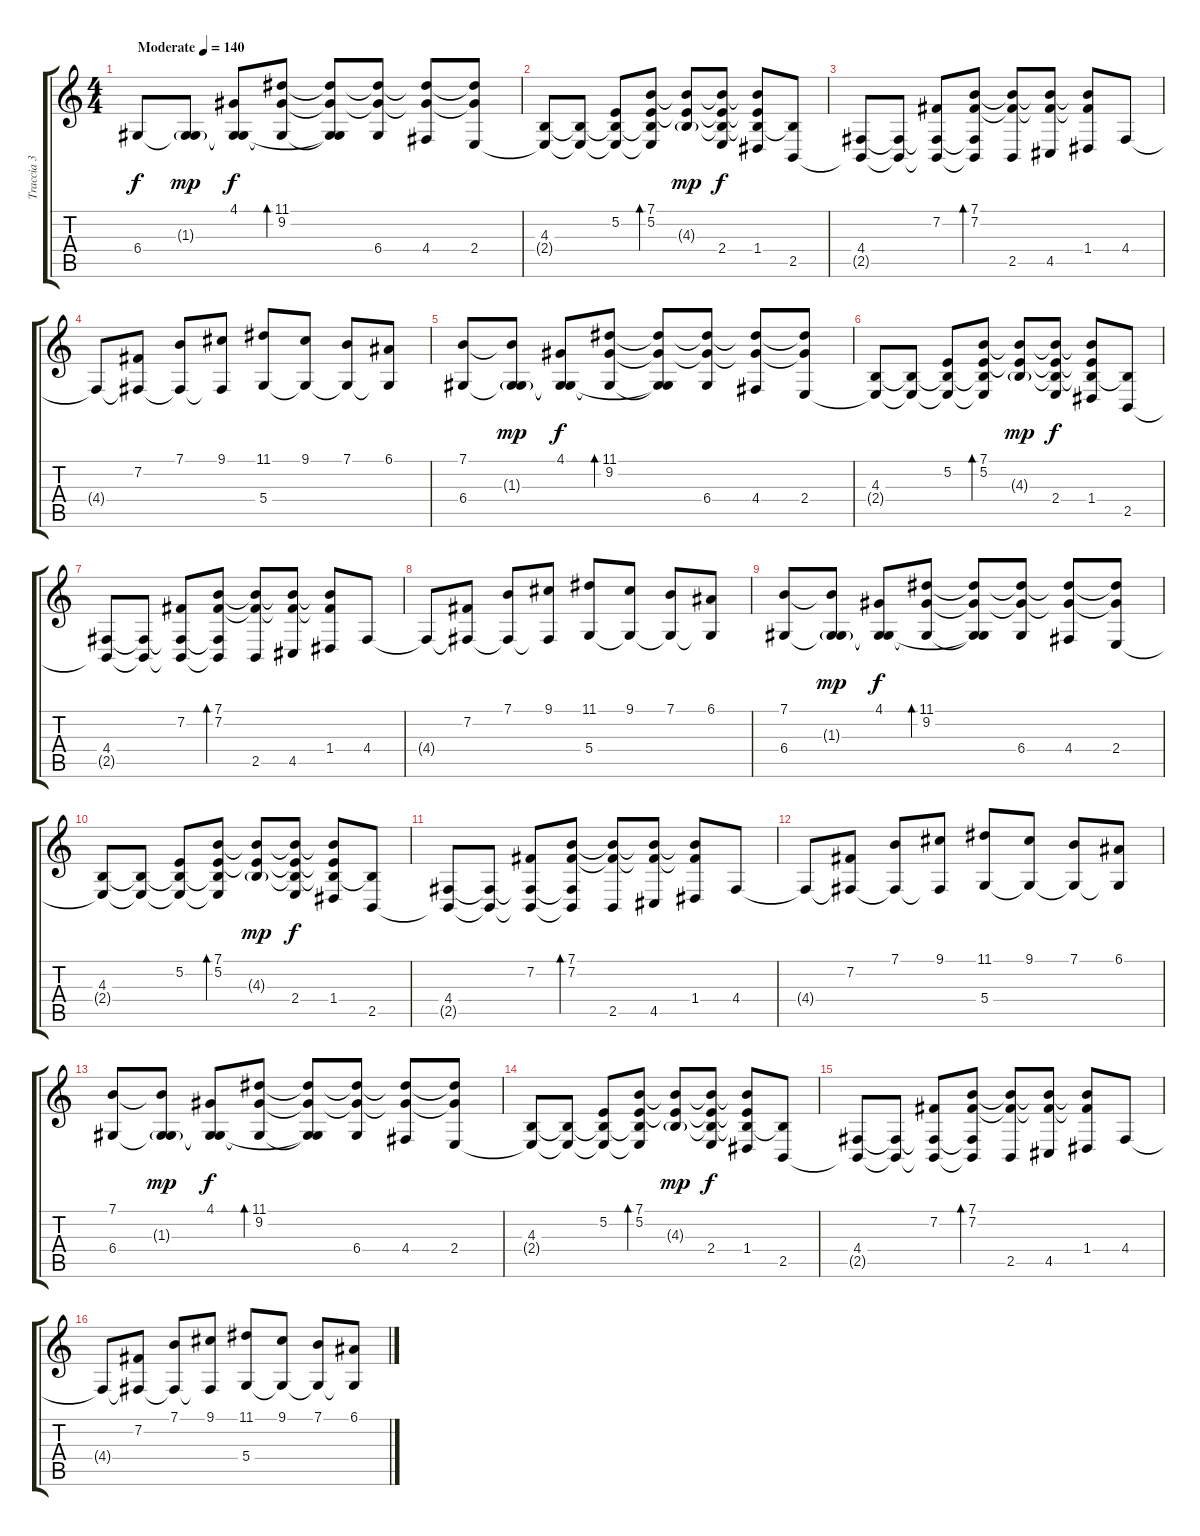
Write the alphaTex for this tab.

\track ("Traccia 3" "Traccia 3") {instrument brightacousticpiano}
\staff {score tabs}
\tuning (E4 B3 G3 D3 A2 E2) {hide}
\ts (4 4)
\tempo (140 "Moderate")
\clef g2
\ks c
6.4.8{dy f instrument brightacousticpiano} (1.3{g} 6.4{t}).8{dy mp} (4.1 1.3{t} 6.4{t}).8{dy f} (11.1 9.2 1.3{t}).8{bd 60} (11.1{t} 9.2{t} 1.3{t} 6.4{t}).8 (11.1{t} 9.2{t} 6.4).8 (11.1{t} 9.2{t} 4.4).8 (11.1{t} 9.2{t} 2.4).8 |
(4.3 2.4{t}).8 (4.3{t} 2.4{t}).8 (5.2 4.3{t} 2.4{t}).8 (7.1 5.2 4.3{t} 2.4{t}).8{bd 60} (7.1{t} 5.2{t} 4.3{g}).8{dy mp} (7.1{t} 5.2{t} 4.3{t} 2.4).8{dy f} (7.1{t} 5.2{t} 4.3{t} 1.4).8 (4.3{t} 2.5).8 |
(4.4 2.5{t}).8 (4.4{t} 2.5{t}).8 (7.2 4.4{t} 2.5{t}).8 (7.1 7.2 4.4{t} 2.5{t}).8{bd 60} (7.1{t} 7.2{t} 2.5).8 (7.1{t} 7.2{t} 4.5).8 (7.1{t} 7.2{t} 1.4).8 4.4.8 |
4.4{t}.8 (7.2 4.4{t}).8 (7.1 4.4{t}).8 (9.1 4.4{t}).8 (11.1 5.4).8 (9.1 5.4{t}).8 (7.1 5.4{t}).8 (6.1 5.4{t}).8 |
(7.1 6.4).8 (7.1{t} 1.3{g} 6.4{t}).8{dy mp} (4.1 1.3{t} 6.4{t}).8{dy f} (11.1 9.2 1.3{t}).8{bd 60} (11.1{t} 9.2{t} 1.3{t} 6.4{t}).8 (11.1{t} 9.2{t} 6.4).8 (11.1{t} 9.2{t} 4.4).8 (11.1{t} 9.2{t} 2.4).8 |
(4.3 2.4{t}).8 (4.3{t} 2.4{t}).8 (5.2 4.3{t} 2.4{t}).8 (7.1 5.2 4.3{t} 2.4{t}).8{bd 60} (7.1{t} 5.2{t} 4.3{g}).8{dy mp} (7.1{t} 5.2{t} 4.3{t} 2.4).8{dy f} (7.1{t} 5.2{t} 4.3{t} 1.4).8 (4.3{t} 2.5).8 |
(4.4 2.5{t}).8 (4.4{t} 2.5{t}).8 (7.2 4.4{t} 2.5{t}).8 (7.1 7.2 4.4{t} 2.5{t}).8{bd 60} (7.1{t} 7.2{t} 2.5).8 (7.1{t} 7.2{t} 4.5).8 (7.1{t} 7.2{t} 1.4).8 4.4.8 |
4.4{t}.8 (7.2 4.4{t}).8 (7.1 4.4{t}).8 (9.1 4.4{t}).8 (11.1 5.4).8 (9.1 5.4{t}).8 (7.1 5.4{t}).8 (6.1 5.4{t}).8 |
(7.1 6.4).8 (7.1{t} 1.3{g} 6.4{t}).8{dy mp} (4.1 1.3{t} 6.4{t}).8{dy f} (11.1 9.2 1.3{t}).8{bd 60} (11.1{t} 9.2{t} 1.3{t} 6.4{t}).8 (11.1{t} 9.2{t} 6.4).8 (11.1{t} 9.2{t} 4.4).8 (11.1{t} 9.2{t} 2.4).8 |
(4.3 2.4{t}).8 (4.3{t} 2.4{t}).8 (5.2 4.3{t} 2.4{t}).8 (7.1 5.2 4.3{t} 2.4{t}).8{bd 60} (7.1{t} 5.2{t} 4.3{g}).8{dy mp} (7.1{t} 5.2{t} 4.3{t} 2.4).8{dy f} (7.1{t} 5.2{t} 4.3{t} 1.4).8 (4.3{t} 2.5).8 |
(4.4 2.5{t}).8 (4.4{t} 2.5{t}).8 (7.2 4.4{t} 2.5{t}).8 (7.1 7.2 4.4{t} 2.5{t}).8{bd 60} (7.1{t} 7.2{t} 2.5).8 (7.1{t} 7.2{t} 4.5).8 (7.1{t} 7.2{t} 1.4).8 4.4.8 |
4.4{t}.8 (7.2 4.4{t}).8 (7.1 4.4{t}).8 (9.1 4.4{t}).8 (11.1 5.4).8 (9.1 5.4{t}).8 (7.1 5.4{t}).8 (6.1 5.4{t}).8 |
(7.1 6.4).8 (7.1{t} 1.3{g} 6.4{t}).8{dy mp} (4.1 1.3{t} 6.4{t}).8{dy f} (11.1 9.2 1.3{t}).8{bd 60} (11.1{t} 9.2{t} 1.3{t} 6.4{t}).8 (11.1{t} 9.2{t} 6.4).8 (11.1{t} 9.2{t} 4.4).8 (11.1{t} 9.2{t} 2.4).8 |
(4.3 2.4{t}).8 (4.3{t} 2.4{t}).8 (5.2 4.3{t} 2.4{t}).8 (7.1 5.2 4.3{t} 2.4{t}).8{bd 60} (7.1{t} 5.2{t} 4.3{g}).8{dy mp} (7.1{t} 5.2{t} 4.3{t} 2.4).8{dy f} (7.1{t} 5.2{t} 4.3{t} 1.4).8 (4.3{t} 2.5).8 |
(4.4 2.5{t}).8 (4.4{t} 2.5{t}).8 (7.2 4.4{t} 2.5{t}).8 (7.1 7.2 4.4{t} 2.5{t}).8{bd 60} (7.1{t} 7.2{t} 2.5).8 (7.1{t} 7.2{t} 4.5).8 (7.1{t} 7.2{t} 1.4).8 4.4.8 |
4.4{t}.8 (7.2 4.4{t}).8 (7.1 4.4{t}).8 (9.1 4.4{t}).8 (11.1 5.4).8 (9.1 5.4{t}).8 (7.1 5.4{t}).8 (6.1 5.4{t}).8
